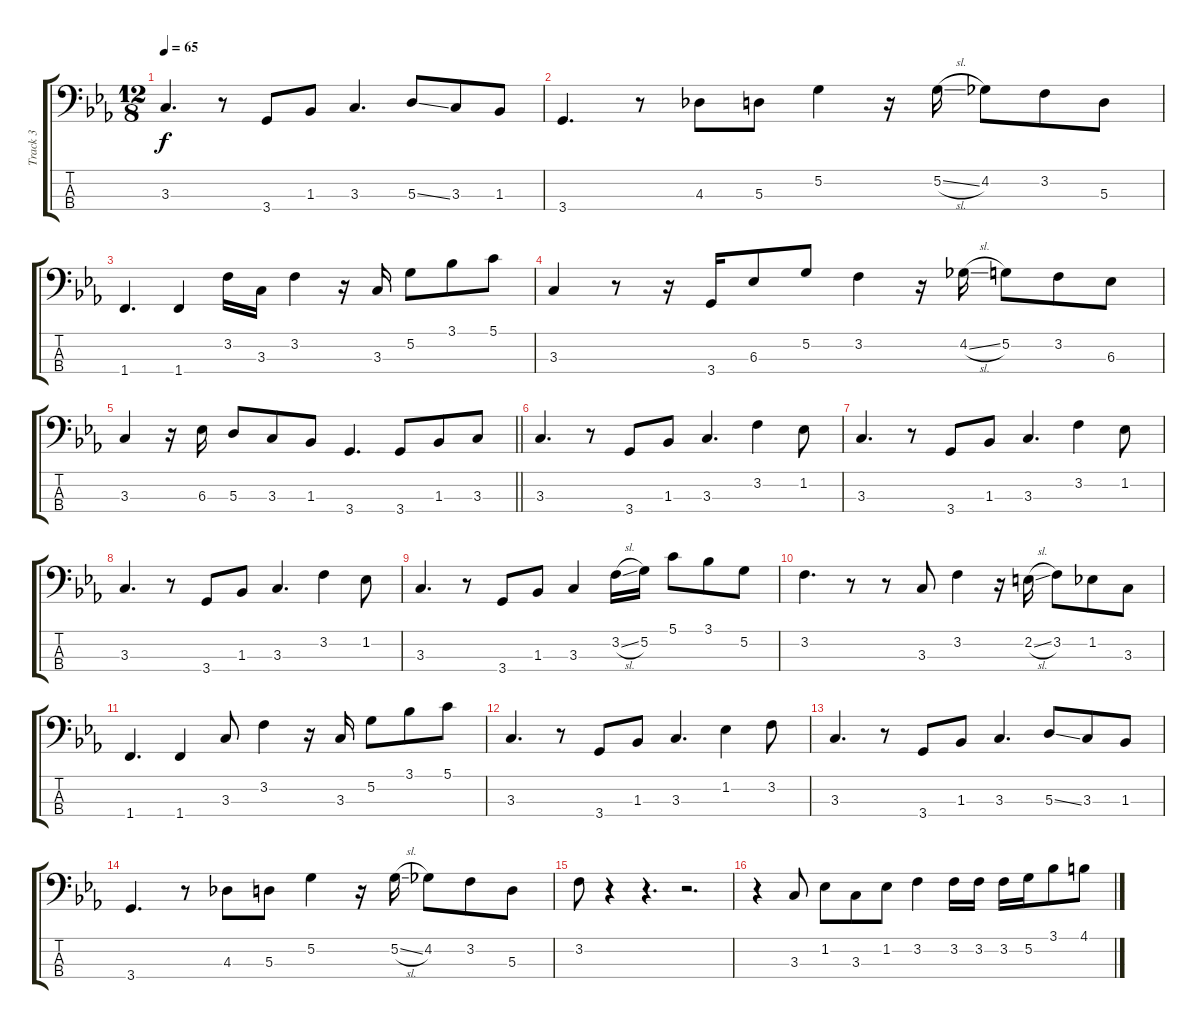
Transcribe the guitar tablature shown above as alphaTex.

\track ("Track 3" "Track 3") {instrument electricbassfinger}
\staff {score tabs}
\tuning (G2 D2 A1 E1) {hide}
\ts (12 8)
\tempo 65
\clef f4
\ks cminor
3.3.4{d dy f} r.8 3.4.8 1.3.8 3.3.4{d} 5.3{ss}.8 3.3.8 1.3.8 |
3.4.4{d} r.8 4.3.8 5.3.8 5.2.4 r.16 5.2{sl}.16 4.2.8 3.2.8 5.3.8 |
1.4.4{d} 1.4.4 3.2.16 3.3.16 3.2.4 r.16 3.3.16 5.2.8 3.1.8 5.1.8 |
3.3.4 r.8 r.16 3.4.16 6.3.8 5.2.8 3.2.4 r.16 4.2{sl}.16 5.2.8 3.2.8 6.3.8 |
\barLineRight lightlight
3.3.4 r.16 6.3.16 5.3.8 3.3.8 1.3.8 3.4.4{d} 3.4.8 1.3.8 3.3.8 |
3.3.4{d} r.8 3.4.8 1.3.8 3.3.4{d} 3.2.4 1.2.8 |
3.3.4{d} r.8 3.4.8 1.3.8 3.3.4{d} 3.2.4 1.2.8 |
3.3.4{d} r.8 3.4.8 1.3.8 3.3.4{d} 3.2.4 1.2.8 |
3.3.4{d} r.8 3.4.8 1.3.8 3.3.4 3.2{sl}.16 5.2.16 5.1.8 3.1.8 5.2.8 |
3.2.4{d} r.8 r.8 3.3.8 3.2.4 r.16 2.2{sl}.16 3.2.8 1.2.8 3.3.8 |
1.4.4{d} 1.4.4 3.3.8 3.2.4 r.16 3.3.16 5.2.8 3.1.8 5.1.8 |
3.3.4{d} r.8 3.4.8 1.3.8 3.3.4{d} 1.2.4 3.2.8 |
3.3.4{d} r.8 3.4.8 1.3.8 3.3.4{d} 5.3{ss}.8 3.3.8 1.3.8 |
3.4.4{d} r.8 4.3.8 5.3.8 5.2.4 r.16 5.2{sl}.16 4.2.8 3.2.8 5.3.8 |
3.2.8 r.4 r.4{d} r.2{d} |
r.4 3.3.8 1.2.8 3.3.8 1.2.8 3.2.4 3.2.16 3.2.16 3.2.16 5.2.16 3.1.8 4.1.8
